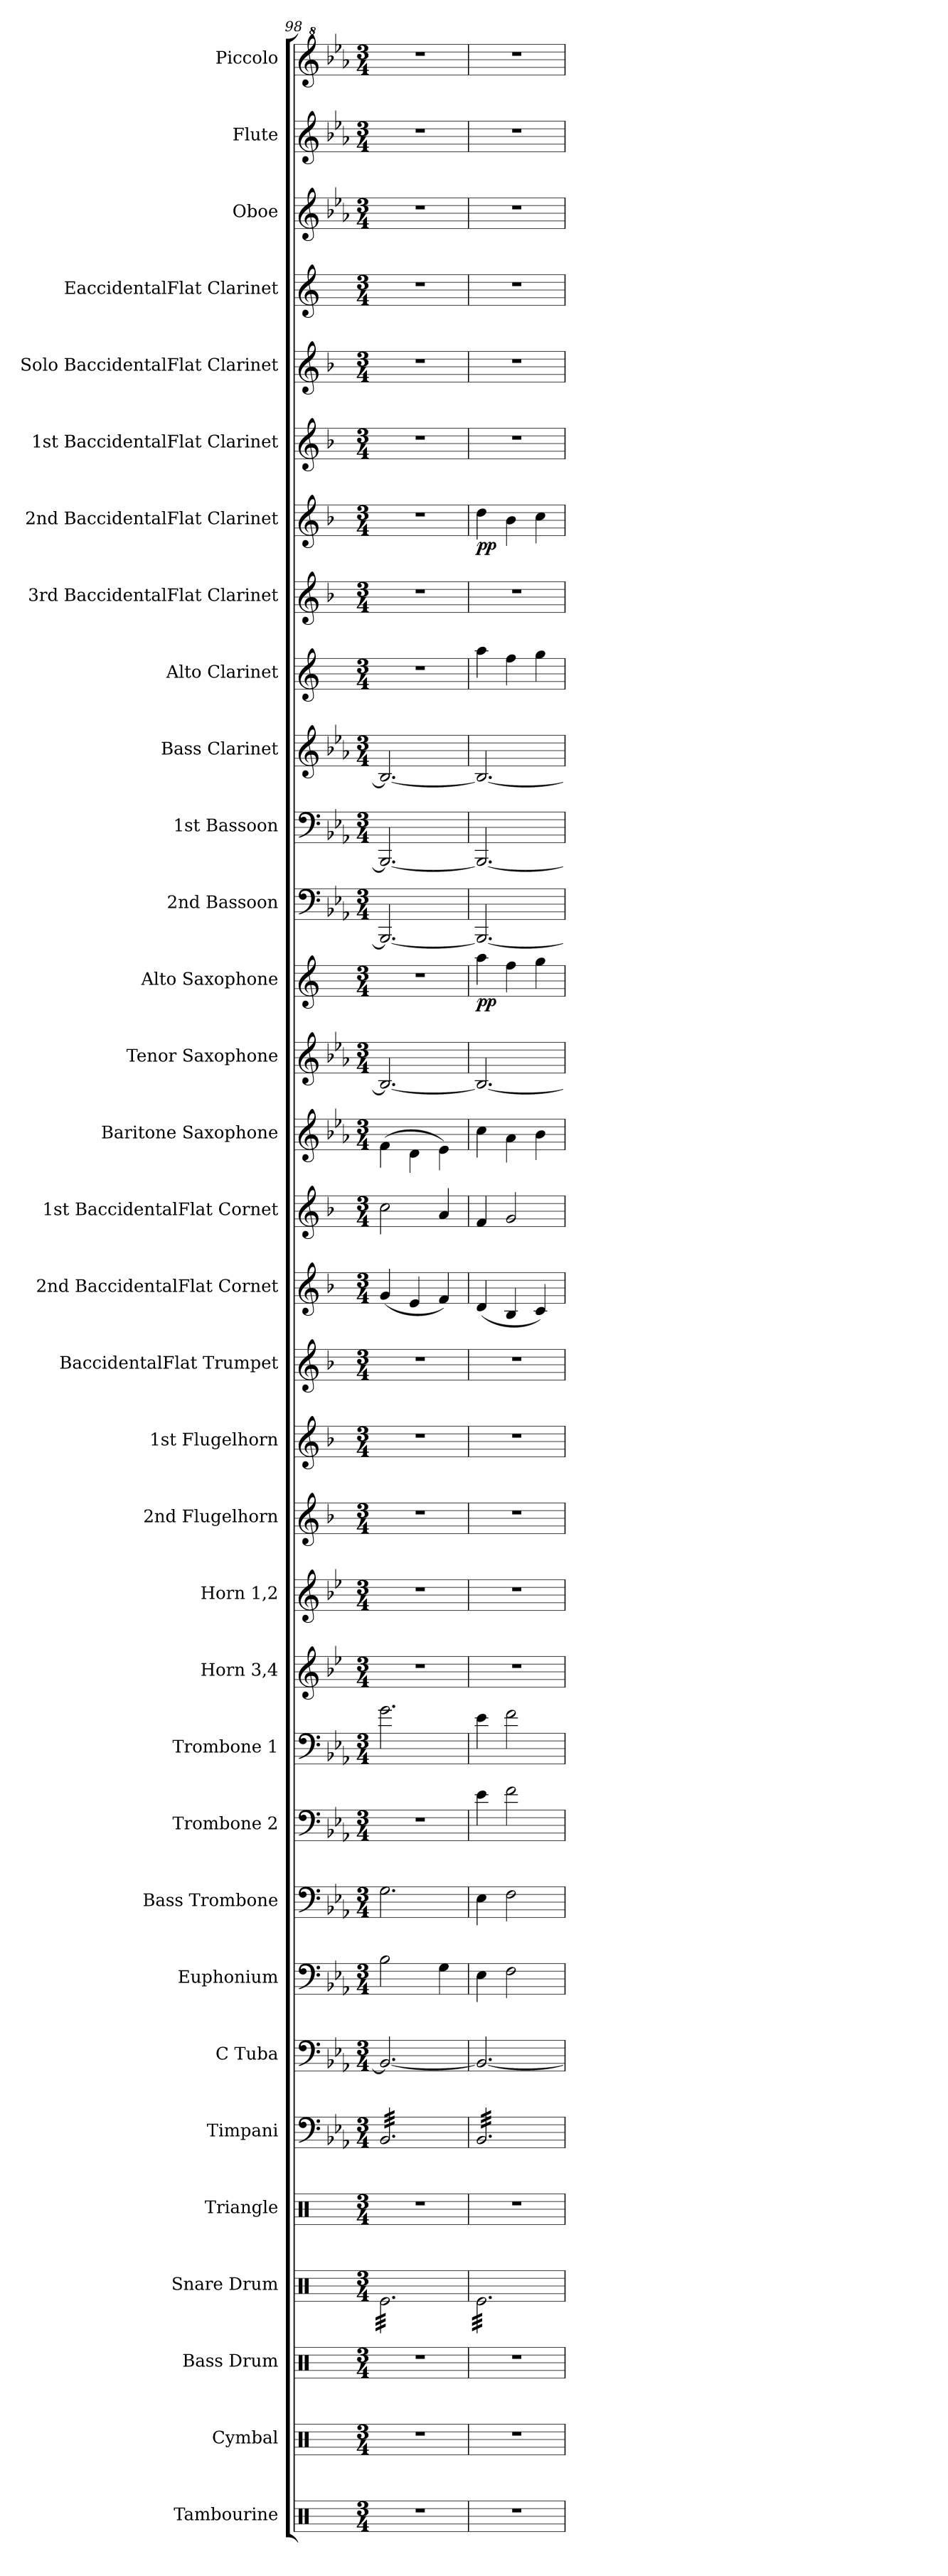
**kern	**kern	**kern	**kern	**kern	**kern	**kern	**kern	**kern	**kern	**kern	**kern	**kern	**kern	**kern	**kern	**kern	**kern	**kern	**kern	**kern	**dynam	**kern	**kern	**kern	**kern	**kern	**kern	**dynam	**kern	**kern	**kern	**kern	**kern	**kern
*part33	*part32	*part31	*part30	*part29	*part28	*part27	*part26	*part25	*part24	*part23	*part22	*part21	*part20	*part19	*part18	*part17	*part16	*part15	*part14	*part13	*part13	*part12	*part11	*part10	*part9	*part8	*part7	*part7	*part6	*part5	*part4	*part3	*part2	*part1
*staff33	*staff32	*staff31	*staff30	*staff29	*staff28	*staff27	*staff26	*staff25	*staff24	*staff23	*staff22	*staff21	*staff20	*staff19	*staff18	*staff17	*staff16	*staff15	*staff14	*staff13	*staff13	*staff12	*staff11	*staff10	*staff9	*staff8	*staff7	*staff7	*staff6	*staff5	*staff4	*staff3	*staff2	*staff1
*I"Tambourine	*I"Cymbal	*I"Bass Drum	*I"Snare Drum	*I"Triangle	*I"Timpani	*I"C Tuba	*I"Euphonium	*I"Bass Trombone	*I"Trombone 2	*I"Trombone 1	*I"Horn 3,4	*I"Horn 1,2	*I"2nd Flugelhorn	*I"1st Flugelhorn	*I"BaccidentalFlat Trumpet	*I"2nd BaccidentalFlat Cornet	*I"1st BaccidentalFlat Cornet	*I"Baritone Saxophone	*I"Tenor Saxophone	*I"Alto Saxophone	*	*I"2nd Bassoon	*I"1st Bassoon	*I"Bass Clarinet	*I"Alto Clarinet	*I"3rd BaccidentalFlat Clarinet	*I"2nd BaccidentalFlat Clarinet	*	*I"1st BaccidentalFlat Clarinet	*I"Solo BaccidentalFlat Clarinet	*I"EaccidentalFlat Clarinet	*I"Oboe	*I"Flute	*I"Piccolo
*I'Tamb.	*I'Cym.	*I'B. Dr.	*I'Sn. Dr.	*I'Trgl.	*I'Timp.	*I'C Tu.	*I'Eu.	*I'B. Trb.	*I'Trb. 2	*I'Trb. 1	*I'Hn. 3,4	*I'Hn. 1,2	*I'2nd Flghn.	*I'1st Flghn.	*I'BaccidentalFlat Tpt.	*I'2nd BaccidentalFlat Cnt.	*I'1st BaccidentalFlat Cnt.	*I'Bar. Sax.	*I'T. Sax.	*I'A. Sax.	*	*I'2nd Bsn.	*I'1st Bsn.	*I'B. Cl.	*I'A. Cl.	*I'3rd BaccidentalFlat Cl.	*I'2nd BaccidentalFlat Cl.	*	*I'1st BaccidentalFlat Cl.	*I'Solo BaccidentalFlat Cl.	*I'EaccidentalFlat Cl.	*I'Ob.	*I'Fl.	*I'Picc.
*clefX	*clefX	*clefX	*clefX	*clefX	*clefF4	*clefF4	*clefF4	*clefF4	*clefF4	*clefF4	*clefG2	*clefG2	*clefG2	*clefG2	*clefG2	*clefG2	*clefG2	*clefG2	*clefG2	*clefG2	*	*clefF4	*clefF4	*clefG2	*clefG2	*clefG2	*clefG2	*	*clefG2	*clefG2	*clefG2	*clefG2	*clefG2	*clefG^2
*	*	*	*	*	*	*	*	*	*	*	*ITrd4c7	*ITrd4c7	*ITrd1c2	*ITrd1c2	*ITrd1c2	*ITrd1c2	*ITrd1c2	*ITrd12c21	*ITrd8c14	*ITrd5c9	*	*	*	*ITrd8c14	*ITrd5c9	*ITrd1c2	*ITrd1c2	*	*ITrd1c2	*ITrd1c2	*ITrd-2c-3	*	*	*ITrd-7c-12
*k[]	*k[]	*k[]	*k[]	*k[]	*k[b-e-a-]	*k[b-e-a-]	*k[b-e-a-]	*k[b-e-a-]	*k[b-e-a-]	*k[b-e-a-]	*k[b-e-a-]	*k[b-e-a-]	*k[b-e-a-]	*k[b-e-a-]	*k[b-e-a-]	*k[b-e-a-]	*k[b-e-a-]	*k[b-e-a-]	*k[b-e-a-]	*k[b-e-a-]	*	*k[b-e-a-]	*k[b-e-a-]	*k[b-e-a-]	*k[b-e-a-]	*k[b-e-a-]	*k[b-e-a-]	*	*k[b-e-a-]	*k[b-e-a-]	*k[b-e-a-]	*k[b-e-a-]	*k[b-e-a-]	*k[b-e-a-]
*M3/4	*M3/4	*M3/4	*M3/4	*M3/4	*M3/4	*M3/4	*M3/4	*M3/4	*M3/4	*M3/4	*M3/4	*M3/4	*M3/4	*M3/4	*M3/4	*M3/4	*M3/4	*M3/4	*M3/4	*M3/4	*	*M3/4	*M3/4	*M3/4	*M3/4	*M3/4	*M3/4	*	*M3/4	*M3/4	*M3/4	*M3/4	*M3/4	*M3/4
=98	=98	=98	=98	=98	=98	=98	=98	=98	=98	=98	=98	=98	=98	=98	=98	=98	=98	=98	=98	=98	=98	=98	=98	=98	=98	=98	=98	=98	=98	=98	=98	=98	=98	=98
*	*	*	*tremolo	*	*	*	*	*	*	*	*	*	*	*	*	*	*	*	*	*	*	*	*	*	*	*	*	*	*	*	*	*	*	*
*	*	*	*	*	*tremolo	*	*	*	*	*	*	*	*	*	*	*	*	*	*	*	*	*	*	*	*	*	*	*	*	*	*	*	*	*
2.r	2.r	2.r	32Re\LLL	2.r	32BB-/LLL	2.BB-/_	2B-\	2.G\	2.r	2.g\	2.r	2.r	2.r	2.r	2.r	(4f/	2b-\	(4F\	2.BB-/_	2.r	.	2.BBB-/_	2.BBB-/_	2.BB-/_	2.r	2.r	2.r	.	2.r	2.r	2.r	2.r	2.r	2.r
.	.	.	32Re\	.	32BB-/	.	.	.	.	.	.	.	.	.	.	.	.	.	.	.	.	.	.	.	.	.	.	.	.	.	.	.	.	.
.	.	.	32Re\	.	32BB-/	.	.	.	.	.	.	.	.	.	.	.	.	.	.	.	.	.	.	.	.	.	.	.	.	.	.	.	.	.
.	.	.	32Re\	.	32BB-/	.	.	.	.	.	.	.	.	.	.	.	.	.	.	.	.	.	.	.	.	.	.	.	.	.	.	.	.	.
.	.	.	32Re\	.	32BB-/	.	.	.	.	.	.	.	.	.	.	.	.	.	.	.	.	.	.	.	.	.	.	.	.	.	.	.	.	.
.	.	.	32Re\	.	32BB-/	.	.	.	.	.	.	.	.	.	.	.	.	.	.	.	.	.	.	.	.	.	.	.	.	.	.	.	.	.
.	.	.	32Re\	.	32BB-/	.	.	.	.	.	.	.	.	.	.	.	.	.	.	.	.	.	.	.	.	.	.	.	.	.	.	.	.	.
.	.	.	32Re\	.	32BB-/	.	.	.	.	.	.	.	.	.	.	.	.	.	.	.	.	.	.	.	.	.	.	.	.	.	.	.	.	.
.	.	.	32Re\	.	32BB-/	.	.	.	.	.	.	.	.	.	.	4d/	.	4D\	.	.	.	.	.	.	.	.	.	.	.	.	.	.	.	.
.	.	.	32Re\	.	32BB-/	.	.	.	.	.	.	.	.	.	.	.	.	.	.	.	.	.	.	.	.	.	.	.	.	.	.	.	.	.
.	.	.	32Re\	.	32BB-/	.	.	.	.	.	.	.	.	.	.	.	.	.	.	.	.	.	.	.	.	.	.	.	.	.	.	.	.	.
.	.	.	32Re\	.	32BB-/	.	.	.	.	.	.	.	.	.	.	.	.	.	.	.	.	.	.	.	.	.	.	.	.	.	.	.	.	.
.	.	.	32Re\	.	32BB-/	.	.	.	.	.	.	.	.	.	.	.	.	.	.	.	.	.	.	.	.	.	.	.	.	.	.	.	.	.
.	.	.	32Re\	.	32BB-/	.	.	.	.	.	.	.	.	.	.	.	.	.	.	.	.	.	.	.	.	.	.	.	.	.	.	.	.	.
.	.	.	32Re\	.	32BB-/	.	.	.	.	.	.	.	.	.	.	.	.	.	.	.	.	.	.	.	.	.	.	.	.	.	.	.	.	.
.	.	.	32Re\	.	32BB-/	.	.	.	.	.	.	.	.	.	.	.	.	.	.	.	.	.	.	.	.	.	.	.	.	.	.	.	.	.
.	.	.	32Re\	.	32BB-/	.	4G\	.	.	.	.	.	.	.	.	4e-/)	4g/	4E-\)	.	.	.	.	.	.	.	.	.	.	.	.	.	.	.	.
.	.	.	32Re\	.	32BB-/	.	.	.	.	.	.	.	.	.	.	.	.	.	.	.	.	.	.	.	.	.	.	.	.	.	.	.	.	.
.	.	.	32Re\	.	32BB-/	.	.	.	.	.	.	.	.	.	.	.	.	.	.	.	.	.	.	.	.	.	.	.	.	.	.	.	.	.
.	.	.	32Re\	.	32BB-/	.	.	.	.	.	.	.	.	.	.	.	.	.	.	.	.	.	.	.	.	.	.	.	.	.	.	.	.	.
.	.	.	32Re\	.	32BB-/	.	.	.	.	.	.	.	.	.	.	.	.	.	.	.	.	.	.	.	.	.	.	.	.	.	.	.	.	.
.	.	.	32Re\	.	32BB-/	.	.	.	.	.	.	.	.	.	.	.	.	.	.	.	.	.	.	.	.	.	.	.	.	.	.	.	.	.
.	.	.	32Re\	.	32BB-/	.	.	.	.	.	.	.	.	.	.	.	.	.	.	.	.	.	.	.	.	.	.	.	.	.	.	.	.	.
.	.	.	32Re\JJJ	.	32BB-/JJJ	.	.	.	.	.	.	.	.	.	.	.	.	.	.	.	.	.	.	.	.	.	.	.	.	.	.	.	.	.
=99	=99	=99	=99	=99	=99	=99	=99	=99	=99	=99	=99	=99	=99	=99	=99	=99	=99	=99	=99	=99	=99	=99	=99	=99	=99	=99	=99	=99	=99	=99	=99	=99	=99	=99
!	!	!	!	!	!	!	!	!	!	!	!	!	!	!	!	!	!	!	!	!	!LO:DY:b	!	!	!	!	!	!	!LO:DY:b	!	!	!	!	!	!
2.r	2.r	2.r	32Re\LLL	2.r	32BB-/LLL	2.BB-/_	4E-\	4E-\	4e-\	4e-\	2.r	2.r	2.r	2.r	2.r	(4c/	4e-/	4c\	2.BB-/_	4cc\	pp	2.BBB-/_	2.BBB-/_	2.BB-/_	4cc\	2.r	4cc\	pp	2.r	2.r	2.r	2.r	2.r	2.r
.	.	.	32Re\	.	32BB-/	.	.	.	.	.	.	.	.	.	.	.	.	.	.	.	.	.	.	.	.	.	.	.	.	.	.	.	.	.
.	.	.	32Re\	.	32BB-/	.	.	.	.	.	.	.	.	.	.	.	.	.	.	.	.	.	.	.	.	.	.	.	.	.	.	.	.	.
.	.	.	32Re\	.	32BB-/	.	.	.	.	.	.	.	.	.	.	.	.	.	.	.	.	.	.	.	.	.	.	.	.	.	.	.	.	.
.	.	.	32Re\	.	32BB-/	.	.	.	.	.	.	.	.	.	.	.	.	.	.	.	.	.	.	.	.	.	.	.	.	.	.	.	.	.
.	.	.	32Re\	.	32BB-/	.	.	.	.	.	.	.	.	.	.	.	.	.	.	.	.	.	.	.	.	.	.	.	.	.	.	.	.	.
.	.	.	32Re\	.	32BB-/	.	.	.	.	.	.	.	.	.	.	.	.	.	.	.	.	.	.	.	.	.	.	.	.	.	.	.	.	.
.	.	.	32Re\	.	32BB-/	.	.	.	.	.	.	.	.	.	.	.	.	.	.	.	.	.	.	.	.	.	.	.	.	.	.	.	.	.
.	.	.	32Re\	.	32BB-/	.	2F\	2F\	2f\	2f\	.	.	.	.	.	4A-/	2f/	4A-\	.	4a-\	.	.	.	.	4a-\	.	4a-\	.	.	.	.	.	.	.
.	.	.	32Re\	.	32BB-/	.	.	.	.	.	.	.	.	.	.	.	.	.	.	.	.	.	.	.	.	.	.	.	.	.	.	.	.	.
.	.	.	32Re\	.	32BB-/	.	.	.	.	.	.	.	.	.	.	.	.	.	.	.	.	.	.	.	.	.	.	.	.	.	.	.	.	.
.	.	.	32Re\	.	32BB-/	.	.	.	.	.	.	.	.	.	.	.	.	.	.	.	.	.	.	.	.	.	.	.	.	.	.	.	.	.
.	.	.	32Re\	.	32BB-/	.	.	.	.	.	.	.	.	.	.	.	.	.	.	.	.	.	.	.	.	.	.	.	.	.	.	.	.	.
.	.	.	32Re\	.	32BB-/	.	.	.	.	.	.	.	.	.	.	.	.	.	.	.	.	.	.	.	.	.	.	.	.	.	.	.	.	.
.	.	.	32Re\	.	32BB-/	.	.	.	.	.	.	.	.	.	.	.	.	.	.	.	.	.	.	.	.	.	.	.	.	.	.	.	.	.
.	.	.	32Re\	.	32BB-/	.	.	.	.	.	.	.	.	.	.	.	.	.	.	.	.	.	.	.	.	.	.	.	.	.	.	.	.	.
.	.	.	32Re\	.	32BB-/	.	.	.	.	.	.	.	.	.	.	4B-/)	.	4B-\	.	4b-\	.	.	.	.	4b-\	.	4b-\	.	.	.	.	.	.	.
.	.	.	32Re\	.	32BB-/	.	.	.	.	.	.	.	.	.	.	.	.	.	.	.	.	.	.	.	.	.	.	.	.	.	.	.	.	.
.	.	.	32Re\	.	32BB-/	.	.	.	.	.	.	.	.	.	.	.	.	.	.	.	.	.	.	.	.	.	.	.	.	.	.	.	.	.
.	.	.	32Re\	.	32BB-/	.	.	.	.	.	.	.	.	.	.	.	.	.	.	.	.	.	.	.	.	.	.	.	.	.	.	.	.	.
.	.	.	32Re\	.	32BB-/	.	.	.	.	.	.	.	.	.	.	.	.	.	.	.	.	.	.	.	.	.	.	.	.	.	.	.	.	.
.	.	.	32Re\	.	32BB-/	.	.	.	.	.	.	.	.	.	.	.	.	.	.	.	.	.	.	.	.	.	.	.	.	.	.	.	.	.
.	.	.	32Re\	.	32BB-/	.	.	.	.	.	.	.	.	.	.	.	.	.	.	.	.	.	.	.	.	.	.	.	.	.	.	.	.	.
.	.	.	32Re\JJJ	.	32BB-/JJJ	.	.	.	.	.	.	.	.	.	.	.	.	.	.	.	.	.	.	.	.	.	.	.	.	.	.	.	.	.
*	*	*	*	*	*Xtremolo	*	*	*	*	*	*	*	*	*	*	*	*	*	*	*	*	*	*	*	*	*	*	*	*	*	*	*	*	*
*	*	*	*Xtremolo	*	*	*	*	*	*	*	*	*	*	*	*	*	*	*	*	*	*	*	*	*	*	*	*	*	*	*	*	*	*	*
=	=	=	=	=	=	=	=	=	=	=	=	=	=	=	=	=	=	=	=	=	=	=	=	=	=	=	=	=	=	=	=	=	=	=
*-	*-	*-	*-	*-	*-	*-	*-	*-	*-	*-	*-	*-	*-	*-	*-	*-	*-	*-	*-	*-	*-	*-	*-	*-	*-	*-	*-	*-	*-	*-	*-	*-	*-	*-
